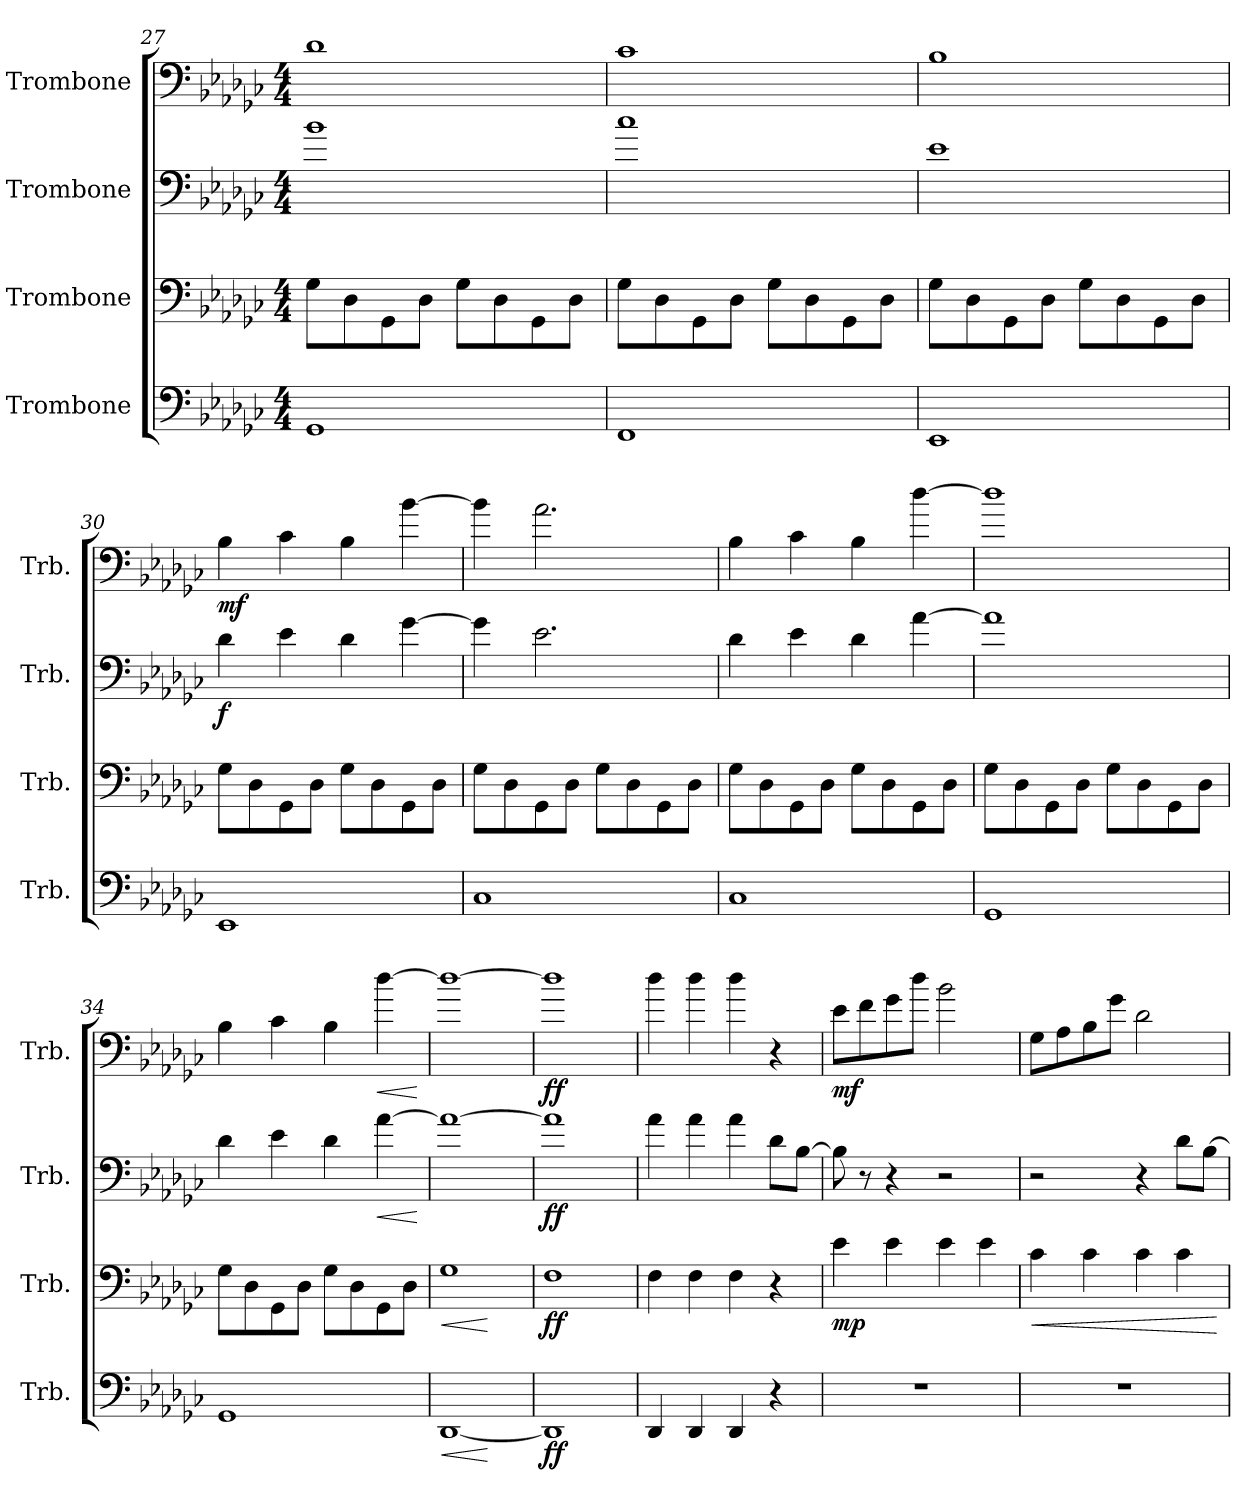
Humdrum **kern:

**kern	**dynam	**kern	**dynam	**kern	**dynam	**kern	**dynam
*part4	*part4	*part3	*part3	*part2	*part2	*part1	*part1
*staff4	*staff4	*staff3	*staff3	*staff2	*staff2	*staff1	*staff1
*I"Trombone	*	*I"Trombone	*	*I"Trombone	*	*I"Trombone	*
*I'Trb.	*	*I'Trb.	*	*I'Trb.	*	*I'Trb.	*
*clefF4	*	*clefF4	*	*clefF4	*	*clefF4	*
*k[b-e-a-d-g-c-]	*	*k[b-e-a-d-g-c-]	*	*k[b-e-a-d-g-c-]	*	*k[b-e-a-d-g-c-]	*
*G-:	*	*G-:	*	*G-:	*	*G-:	*
*M4/4	*	*M4/4	*	*M4/4	*	*M4/4	*
=27	=27	=27	=27	=27	=27	=27	=27
1GG-	.	8G-\L	.	1b-	.	1d-	.
.	.	8D-\	.	.	.	.	.
.	.	8GG-\	.	.	.	.	.
.	.	8D-\J	.	.	.	.	.
.	.	8G-\L	.	.	.	.	.
.	.	8D-\	.	.	.	.	.
.	.	8GG-\	.	.	.	.	.
.	.	8D-\J	.	.	.	.	.
=28	=28	=28	=28	=28	=28	=28	=28
1FF	.	8G-\L	.	1cc-	.	1c-	.
.	.	8D-\	.	.	.	.	.
.	.	8GG-\	.	.	.	.	.
.	.	8D-\J	.	.	.	.	.
.	.	8G-\L	.	.	.	.	.
.	.	8D-\	.	.	.	.	.
.	.	8GG-\	.	.	.	.	.
.	.	8D-\J	.	.	.	.	.
!!LO:LB:g=z
=29	=29	=29	=29	=29	=29	=29	=29
1EE-	.	8G-\L	.	1e-	.	1B-	.
.	.	8D-\	.	.	.	.	.
.	.	8GG-\	.	.	.	.	.
.	.	8D-\J	.	.	.	.	.
.	.	8G-\L	.	.	.	.	.
.	.	8D-\	.	.	.	.	.
.	.	8GG-\	.	.	.	.	.
.	.	8D-\J	.	.	.	.	.
=30	=30	=30	=30	=30	=30	=30	=30
!	!	!	!	!	!LO:DY:b	!	!LO:DY:b
1EE-	.	8G-\L	.	4d-\	f	4B-\	mf
.	.	8D-\	.	.	.	.	.
.	.	8GG-\	.	4e-\	.	4c-\	.
.	.	8D-\J	.	.	.	.	.
.	.	8G-\L	.	4d-\	.	4B-\	.
.	.	8D-\	.	.	.	.	.
.	.	8GG-\	.	[4g-\	.	[4b-\	.
.	.	8D-\J	.	.	.	.	.
=31	=31	=31	=31	=31	=31	=31	=31
1C-	.	8G-\L	.	4g-\]	.	4b-\]	.
.	.	8D-\	.	.	.	.	.
.	.	8GG-\	.	2.e-\	.	2.a-\	.
.	.	8D-\J	.	.	.	.	.
.	.	8G-\L	.	.	.	.	.
.	.	8D-\	.	.	.	.	.
.	.	8GG-\	.	.	.	.	.
.	.	8D-\J	.	.	.	.	.
=32	=32	=32	=32	=32	=32	=32	=32
1C-	.	8G-\L	.	4d-\	.	4B-\	.
.	.	8D-\	.	.	.	.	.
.	.	8GG-\	.	4e-\	.	4c-\	.
.	.	8D-\J	.	.	.	.	.
.	.	8G-\L	.	4d-\	.	4B-\	.
.	.	8D-\	.	.	.	.	.
.	.	8GG-\	.	[4a-\	.	[4dd-\	.
.	.	8D-\J	.	.	.	.	.
!!LO:LB:g=z
=33	=33	=33	=33	=33	=33	=33	=33
1GG-	.	8G-\L	.	1a-]	.	1dd-]	.
.	.	8D-\	.	.	.	.	.
.	.	8GG-\	.	.	.	.	.
.	.	8D-\J	.	.	.	.	.
.	.	8G-\L	.	.	.	.	.
.	.	8D-\	.	.	.	.	.
.	.	8GG-\	.	.	.	.	.
.	.	8D-\J	.	.	.	.	.
=34	=34	=34	=34	=34	=34	=34	=34
1GG-	.	8G-\L	.	4d-\	.	4B-\	.
.	.	8D-\	.	.	.	.	.
.	.	8GG-\	.	4e-\	.	4c-\	.
.	.	8D-\J	.	.	.	.	.
.	.	8G-\L	.	4d-\	.	4B-\	.
.	.	8D-\	.	.	.	.	.
!	!	!	!	!	!LO:HP:b	!	!LO:HP:b
!	!	!	!	!	!	!	!LO:HP:n=1:b
.	.	8GG-\	.	[4a-\	<	[4dd-\	< <
.	.	8D-\J	.	.	.	.	.
.	.	.	.	.	[	.	[
=35	=35	=35	=35	=35	=35	=35	=35
!	!LO:HP:b	!	!LO:HP:b	!	!	!	!
[1DD-	<	1G-	<	1a-_	.	1dd-_	.
.	[	.	[	.	.	.	[
=36	=36	=36	=36	=36	=36	=36	=36
!	!LO:DY:b	!	!LO:DY:b	!	!LO:DY:b	!	!LO:DY:b
1DD-]	ff	1F	ff	1a-]	ff	1dd-]	ff
=37	=37	=37	=37	=37	=37	=37	=37
4DD-/	.	4F\	.	4a-\	.	4dd-\	.
4DD-/	.	4F\	.	4a-\	.	4dd-\	.
4DD-/	.	4F\	.	4a-\	.	4dd-\	.
4r	.	4r	.	8d-\L	.	4r	.
.	.	.	.	[8B-\J	.	.	.
=38	=38	=38	=38	=38	=38	=38	=38
!	!	!	!LO:DY:b	!	!	!	!LO:DY:b
1r	.	4e-\	mp	8B-\]	.	8e-\L	mf
.	.	.	.	8r	.	8f\	.
.	.	4e-\	.	4r	.	8g-\	.
.	.	.	.	.	.	8dd-\J	.
.	.	4e-\	.	2r	.	2b-\	.
.	.	4e-\	.	.	.	.	.
!!LO:PB:g=z
=39	=39	=39	=39	=39	=39	=39	=39
!	!	!	!LO:HP:b	!	!	!	!
1r	.	4c-\	<	2r	.	8G-\L	.
.	.	.	.	.	.	8A-\	.
.	.	4c-\	.	.	.	8B-\	.
.	.	.	.	.	.	8g-\J	.
.	.	4c-\	.	4r	.	2d-\	.
.	.	4c-\	.	8d-\L	.	.	.
.	.	.	.	[8B-\J	.	.	.
.	.	.	[	.	.	.	.
=	=	=	=	=	=	=	=
*-	*-	*-	*-	*-	*-	*-	*-
